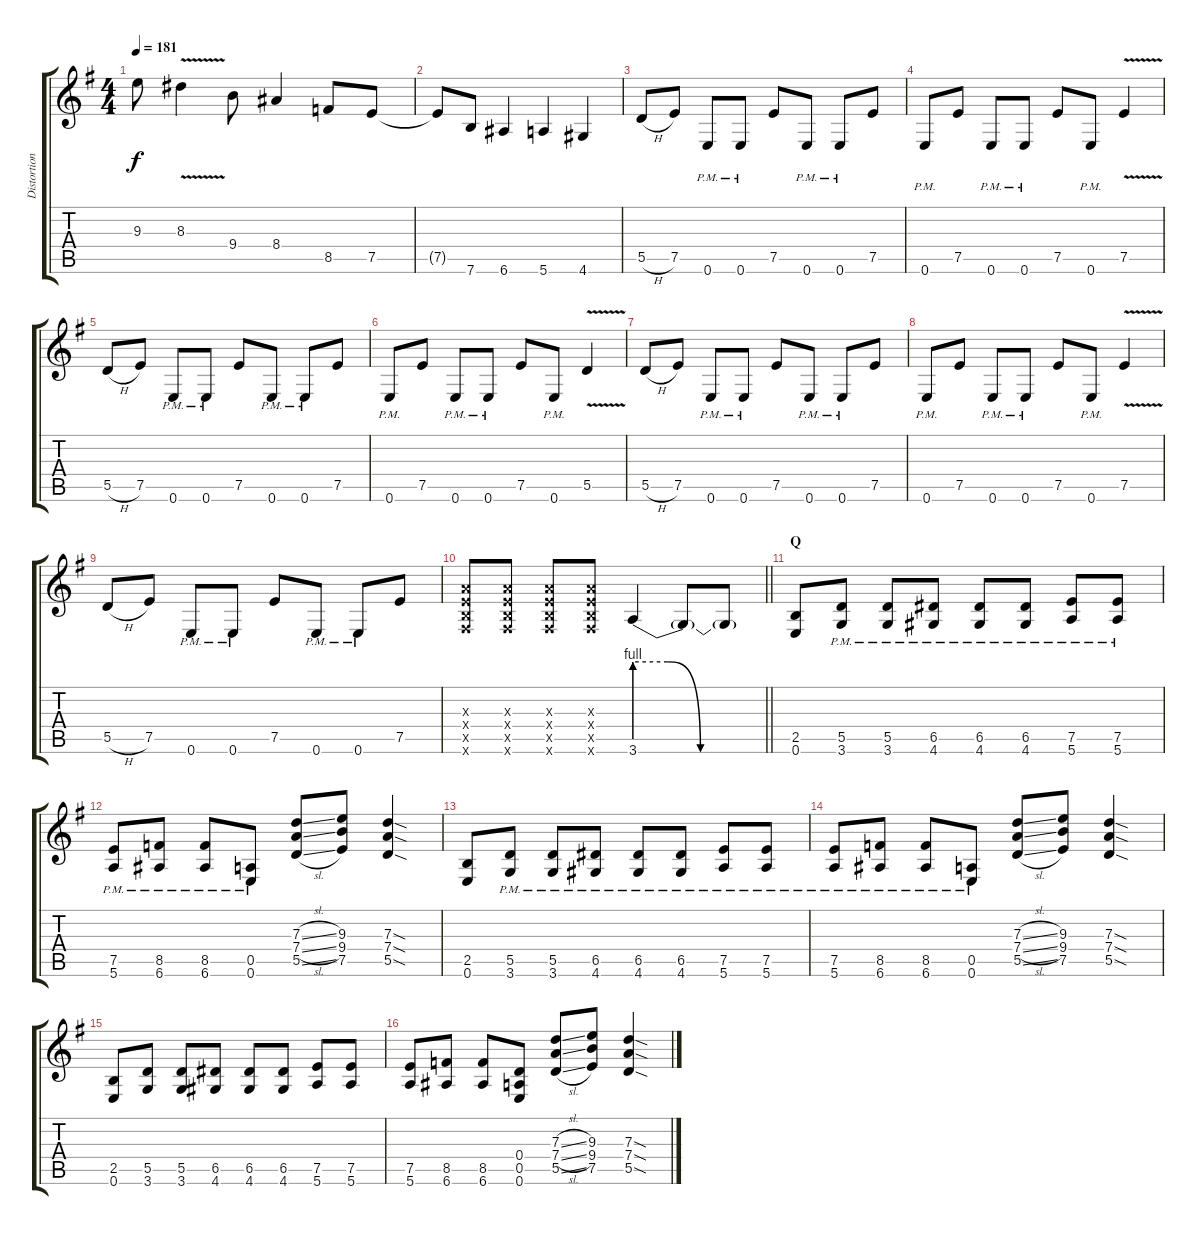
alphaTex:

\track ("Distortion" "Distortion") {instrument distortionguitar}
\staff {score tabs}
\tuning (E4 B3 G3 D3 A2 E2) {hide}
\ts (4 4)
\tempo 181
\clef g2
\ks g
9.3.8{dy f} 8.3{v}.4 9.4.8 8.4.4 8.5.8 7.5.8 |
7.5{t}.8 7.6.8 6.6.4 5.6.4 4.6.4 |
5.5{h}.8 7.5.8 0.6{pm}.8 0.6{pm}.8 7.5.8 0.6{pm}.8 0.6{pm}.8 7.5.8 |
0.6{pm}.8 7.5.8 0.6{pm}.8 0.6{pm}.8 7.5.8 0.6{pm}.8 7.5{v}.4 |
5.5{h}.8 7.5.8 0.6{pm}.8 0.6{pm}.8 7.5.8 0.6{pm}.8 0.6{pm}.8 7.5.8 |
0.6{pm}.8 7.5.8 0.6{pm}.8 0.6{pm}.8 7.5.8 0.6{pm}.8 5.5{v}.4 |
5.5{h}.8 7.5.8 0.6{pm}.8 0.6{pm}.8 7.5.8 0.6{pm}.8 0.6{pm}.8 7.5.8 |
0.6{pm}.8 7.5.8 0.6{pm}.8 0.6{pm}.8 7.5.8 0.6{pm}.8 7.5{v}.4 |
5.5{h}.8 7.5.8 0.6{pm}.8 0.6{pm}.8 7.5.8 0.6{pm}.8 0.6{pm}.8 7.5.8 |
\barLineRight lightlight
(2.3{x} 2.4{x} 2.5{x} 2.6{x}).8 (2.3{x} 2.4{x} 2.5{x} 2.6{x}).8 (2.3{x} 2.4{x} 2.5{x} 2.6{x}).8 (2.3{x} 2.4{x} 2.5{x} 2.6{x}).8 3.6{be (custom 0 4 15 4 30 0 44 0 60 0)}.4 3.6{t}.8 3.6{t}.8 |
\section ("" "Q")
(2.5 0.6).8 (5.5{pm} 3.6{pm}).8 (5.5{pm} 3.6{pm}).8 (6.5{pm} 4.6{pm}).8 (6.5{pm} 4.6{pm}).8 (6.5{pm} 4.6{pm}).8 (7.5{pm} 5.6{pm}).8 (7.5{pm} 5.6{pm}).8 |
(7.5{pm} 5.6{pm}).8 (8.5{pm} 6.6{pm}).8 (8.5{pm} 6.6{pm}).8 (0.5{pm} 0.6{pm}).8 (7.3{sl} 7.4{sl} 5.5{sl}).8 (9.3 9.4 7.5).8 (7.3{sod} 7.4{sod} 5.5{sod}).4 |
(2.5 0.6).8 (5.5{pm} 3.6{pm}).8 (5.5{pm} 3.6{pm}).8 (6.5{pm} 4.6{pm}).8 (6.5{pm} 4.6{pm}).8 (6.5{pm} 4.6{pm}).8 (7.5{pm} 5.6{pm}).8 (7.5{pm} 5.6{pm}).8 |
(7.5{pm} 5.6{pm}).8 (8.5{pm} 6.6{pm}).8 (8.5{pm} 6.6{pm}).8 (0.5{pm} 0.6{pm}).8 (7.3{sl} 7.4{sl} 5.5{sl}).8 (9.3 9.4 7.5).8 (7.3{sod} 7.4{sod} 5.5{sod}).4 |
(2.5 0.6).8 (5.5 3.6).8 (5.5 3.6).8 (6.5 4.6).8 (6.5 4.6).8 (6.5 4.6).8 (7.5 5.6).8 (7.5 5.6).8 |
(7.5 5.6).8 (8.5 6.6).8 (8.5 6.6).8 (0.4 0.5 0.6).8 (7.3{sl} 7.4{sl} 5.5{sl}).8 (9.3 9.4 7.5).8 (7.3{sod} 7.4{sod} 5.5{sod}).4
